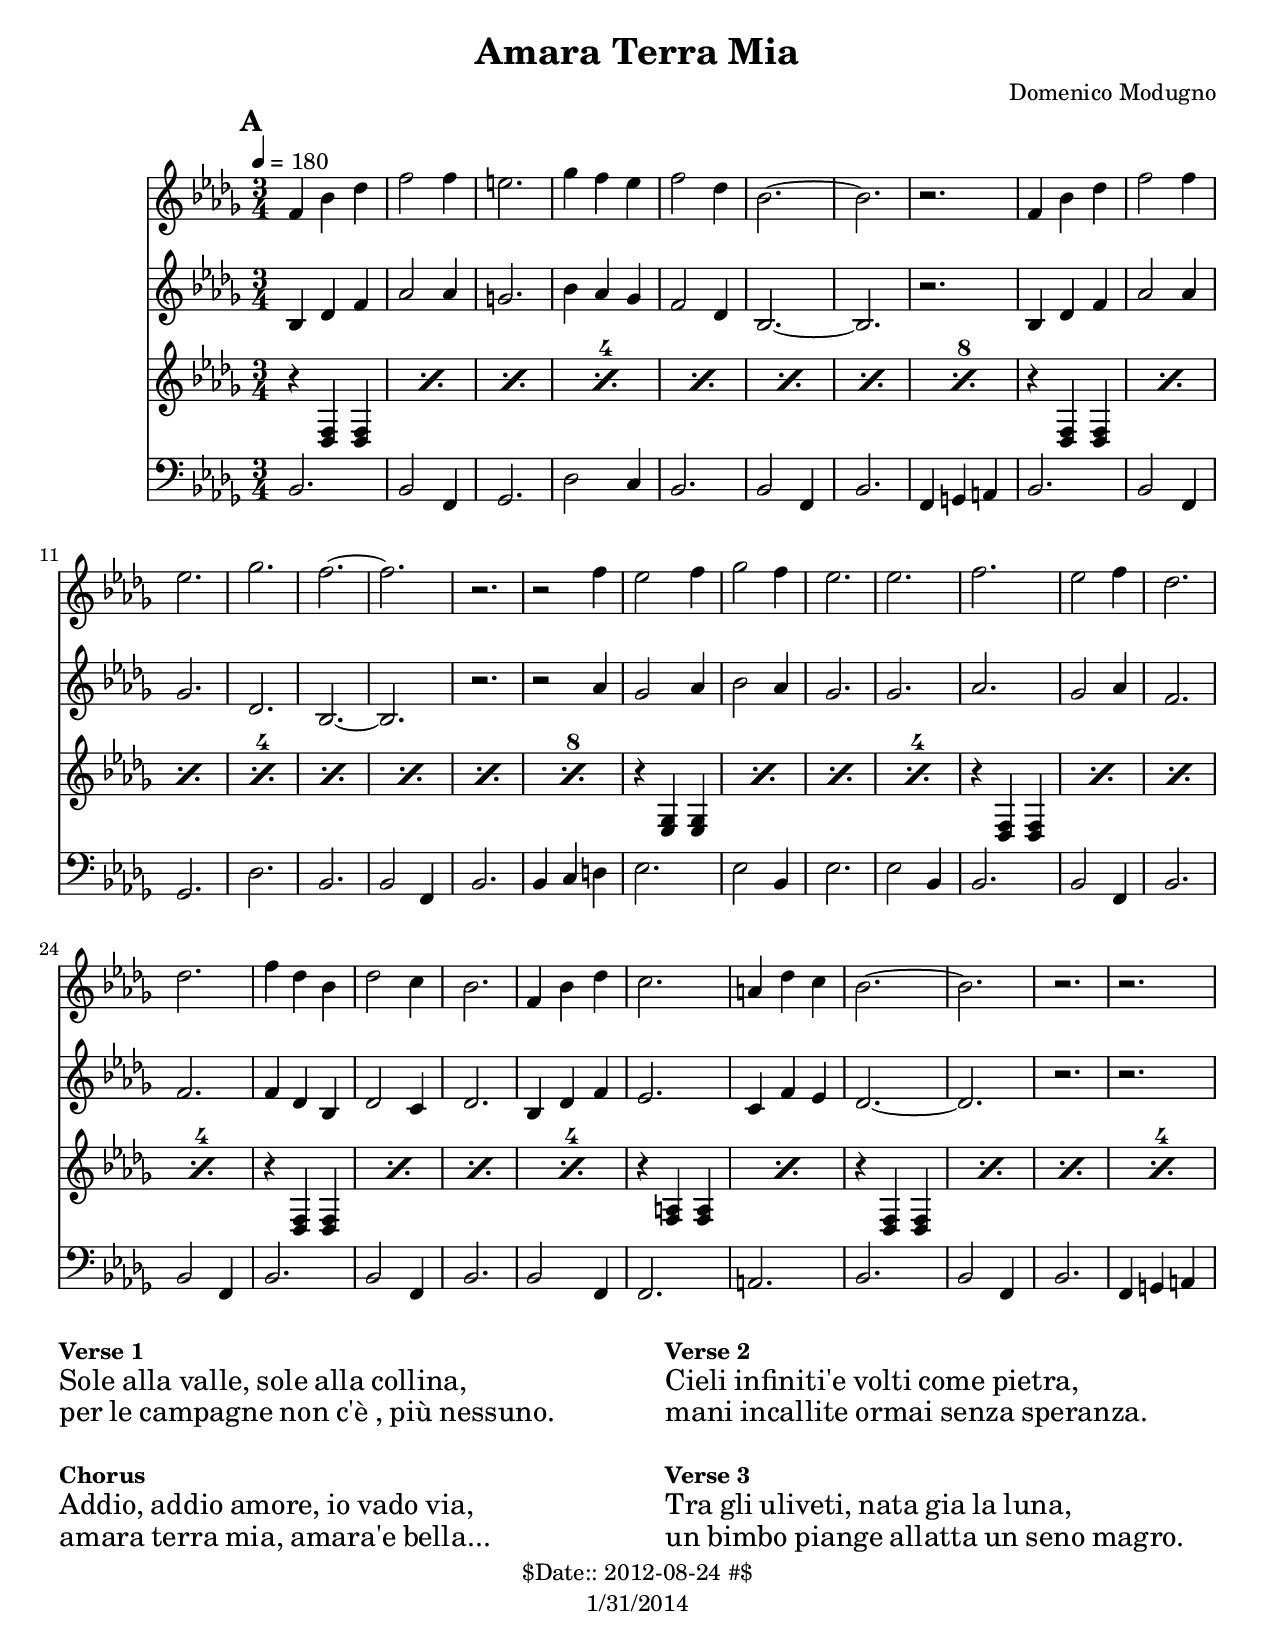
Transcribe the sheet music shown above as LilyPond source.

\version "2.12.1"

\header { 
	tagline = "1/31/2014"
	title = "Amara Terra Mia"
	composer = "Domenico Modugno"
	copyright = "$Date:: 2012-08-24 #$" %date of latest edits
	}
%description: "My Bitter Land." 1974 song by Italian left-wing singer, actor and politician Domenico Modugno about the hardships faced by poor Italian peasants that forced them to emigrate. Inspired by the version by Roman brass band <a href='http://www.titubanda.it/'>Titubanda</a>, the BLO performs this song in solidarity with all migrants forced to relocate for economic reasons. 

% music pieces
%part: melody
melody = {
  	\mark \default
	\relative c' { \key bes \minor \time 3/4
	f4 bes des | f2 f4 | e2. | ges4 f ees | f2 des4 | bes2.~ | bes | r |
	f4 bes des | f2 f4 | ees2. | ges | f~ | f | r | r2 f4 |
	ees2 f4 | ges2 f4 | ees2. | ees | f | ees2 f4 | des2. | des |
	f4 des bes | des2 c4 | bes2. | f4 bes des | c2. | a4 des c |
	bes2.~ | bes | r | r |
	}
}

%part: harmony
harmony = {
	\relative c' { \key bes \minor \time 3/4
	bes4 des f | aes2 aes4 | g2. | bes4 aes ges | f2 des4 | bes2.~ | bes | r |
	bes4 des f | aes2 aes4 | ges2. | des | bes~ | bes | r | r2 aes'4 |
	ges2 aes4 | bes2 aes4 | ges2. | ges | aes | ges2 aes4 | f2. | f |
	f4 des bes | des2 c4 | des2. | bes4 des f | ees2. | c4 f ees | 
	des2.~ | des | r | r |
	}
}

%part: tenor
tenor = {
	\relative c { \key bes \minor \time 3/4
	\set countPercentRepeats = ##t 
	\set repeatCountVisibility = #(every-nth-repeat-count-visible 4)
	\repeat percent 8 { r4 <des f> <des f> | }
	\repeat percent 8 { r4 <des f> <des f> | }
	\repeat percent 4 { r4 <ees ges> <ees ges> |} \repeat percent 4 { r4 <des f> <des f> | }
	\repeat percent 4 { r4 <des f> <des f> | } \repeat percent 2 { r4 <f a> <f a> | }
	\repeat percent 4 { r4 <des f> <des f> | }
	}
}

%part: bass
bass = {
	\relative c { \key bes \minor \time 3/4
	bes2. | bes2 f4 | ges2. | des'2 c4 | bes2. | bes2 f4 | bes2. | f4 g a | 
	bes2. | bes2 f4 | ges2. | des'2. | bes2. | bes2 f4 | bes2. | bes4 c d | 
	ees2. | ees2 bes4 | ees2. | ees2 bes4 | bes2. | bes2 f4 | bes2. | bes2 f4 |  
	bes2. | bes2 f4 | bes2. | bes2 f4 | f2. | a2. | bes2. | bes2 f4 | bes2. | f4 g a |  
	}
}

%part: words
words = \markup { 
	\column { 
		\line { \bold "Verse 1" }
		\line { \fontsize #2 { Sole alla valle, sole alla collina, }}
		\line { \fontsize #2 { per le campagne non \concat { c' \char ##x00E8 },  \concat { pi \char ##x00F9 } nessuno. }}

		\hspace #0.2
		\line { \bold "Chorus" }
		\line { \fontsize #2 { Addio, addio amore, io vado via, }}
		\line { \fontsize #2 { amara terra mia, amara'e bella...}}
	}

	\hspace #10
	\column { 
		\line { \bold "Verse 2" }
		\line { \fontsize #2 { Cieli infiniti'e volti come pietra, }}
		\line { \fontsize #2 { mani incallite ormai senza speranza. }}

		\hspace #0.2
		\line { \bold "Verse 3" }
		\line { \fontsize #2 { Tra gli uliveti, nata gia la luna, }}
		\line { \fontsize #2 { un bimbo piange allatta un seno magro. }}
	}
}


%%Generated layout
#(set-default-paper-size "letter")
\book {
	\score { <<
			\set Score.markFormatter = #format-mark-box-numbers
			
		\new Staff \with { \consists "Volta_engraver" } {  \set Staff.midiInstrument = #"trumpet" \clef treble
			\tempo  4 = 180 
			\override Score.RehearsalMark #'self-alignment-X = #LEFT
			\melody
		}
		\new Staff \with { \consists "Volta_engraver" } {  \set Staff.midiInstrument = #"clarinet" \clef treble
			\override Score.RehearsalMark #'self-alignment-X = #LEFT
			\harmony
		}
		\new Staff \with { \consists "Volta_engraver" } {  \set Staff.midiInstrument = #"trombone" \clef treble
			\override Score.RehearsalMark #'self-alignment-X = #LEFT
			\tenor
		}
		\new Staff \with { \consists "Volta_engraver" } {  \set Staff.midiInstrument = #"tuba" \clef bass
			\override Score.RehearsalMark #'self-alignment-X = #LEFT
			\bass
		}
	>> \layout { \context { \Score \remove "Volta_engraver" } } }  
	\words 
}